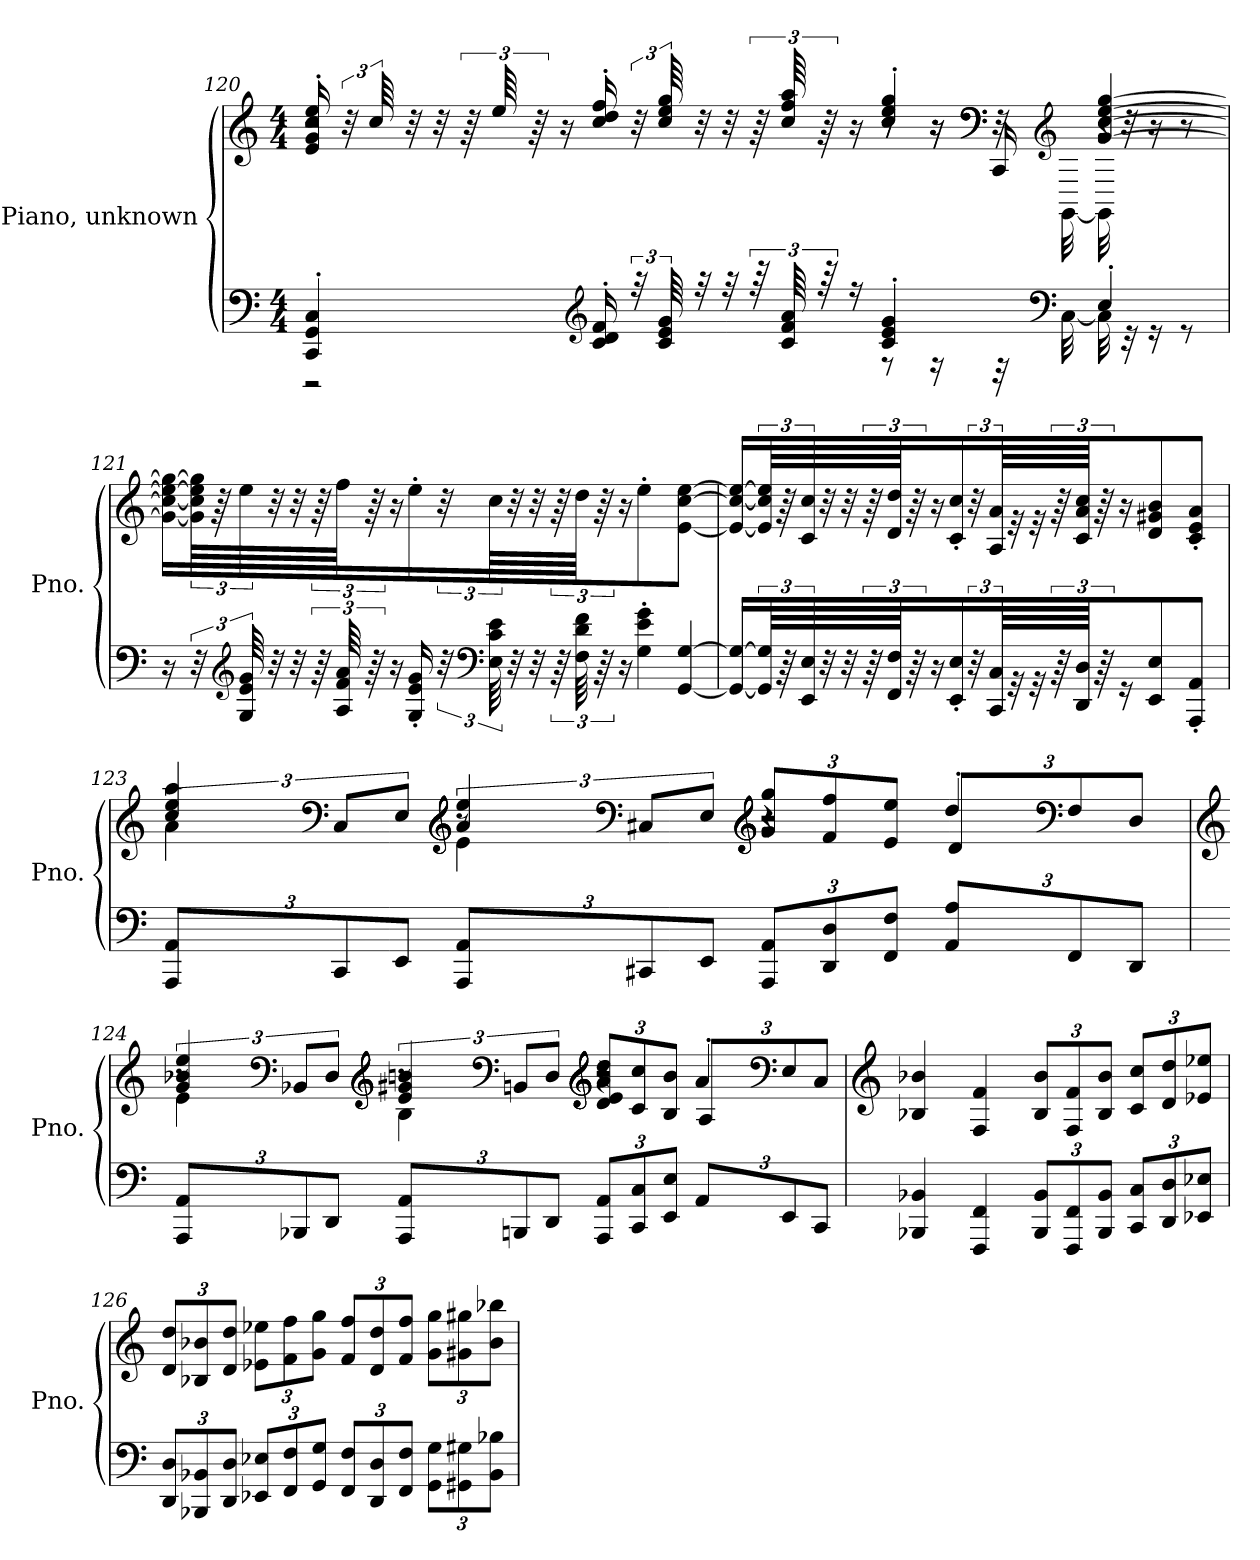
**kern	**kern
*part1	*part1
*staff2	*staff1
*I"Piano, unknown	*
*I'Pno.	*
!!LO:LB:g=z
*clefF4	*clefG2
*k[]	*k[]
*M4/4	*M4/4
=120	=120
*^	*^
*	*	*	*^
4CC/' 4GG/' 4C/'	2r	16e/' 16g/' 16cc/' 16ee/'	2r	2r
.	.	48r	.	.
.	.	96cc/	.	.
.	.	32r	.	.
.	.	32r	.	.
.	.	96r	.	.
.	.	96ee/	.	.
.	.	96r	.	.
.	.	16r	.	.
*clefG2	*	*	*	*
16c/' 16d/' 16f/'	.	16cc/' 16dd/' 16ff/'	.	.
48r	.	48r	.	.
96c/ 96e/ 96g/	.	96cc/ 96ee/ 96gg/	.	.
32r	.	32r	.	.
32r	.	32r	.	.
96r	.	96r	.	.
96c/ 96f/ 96a/	.	96cc/ 96ff/ 96aa/	.	.
96r	.	96r	.	.
16r	.	16r	.	.
4c/' 4e/' 4g/'	8r	4cc/' 4ee/' 4gg/'	8r	8r
.	16r	.	16r	16r
*	*	*clefF4	*	*
.	32r	.	32r	16CC/
*clefF4	*	*clefG2	*	*
.	[32C\	.	[32GG\	.
4E'/	32C\]	[4g/ [4cc/ [4ee/ [4gg/	32GG\]	4r
.	32r	.	32r	.
.	16r	.	16r	.
.	8r	.	8r	.
*v	*v	*	*	*
*	*v	*v	*v
!!LO:PB:g=z
=121	=121
16r	16g\_ 16cc\_ 16ee\_ 16gg\_LL
48r	96g\] 96cc\] 96ee\] 96gg\]JJkk
.	96r
*clefG2	*
96G/ 96e/ 96g/	96ee\
32r	32r
32r	32r
96r	96r
96A/ 96f/ 96a/	96ff\
96r	96r
16r	16r
16G/' 16e/' 16g/'	16ee'\
48r	48r
*clefF4	*
96E\ 96c\ 96e\	96cc\
32r	32r
32r	32r
96r	96r
96F\ 96d\ 96f\	96dd\
96r	96r
16r	16r
4G\' 4e\' 4g\'	4ee'\
[4GG/ [4G/	[4e/ [4cc/ [4ee/
!!LO:LB:g=z
=122	=122
16GG/_ 16G/_LL	16e/_ 16cc/_ 16ee/_LL
96GG/] 96G/]JJkk	96e/] 96cc/] 96ee/]JJkk
96r	96r
96EE/ 96E/	96c/ 96cc/
32r	32r
32r	32r
96r	96r
96FF/ 96F/	96d/ 96dd/
96r	96r
16r	16r
16EE/' 16E/'	16c/' 16cc/'
48r	48r
96CC/ 96C/	96A/ 96a/
32r	32r
32r	32r
96r	96r
96DD/ 96D/	96c/ 96a/ 96cc/
96r	96r
16r	16r
4EE/ 4E/	4d/ 4g#X/ 4b/
4AAA/' 4AA/'	4c/' 4e/' 4a/'
!!LO:LB:g=z
=123	=123
*Xbrackettup	*
*	*^
*	*	*^
12AAA/ 12AA/L	4cc/ 4ee/ 4aa/	4a\	12r
*	*clefF4	*	*
12CC/	.	.	12C/L
12EE/J	.	.	12E/J
*	*clefG2	*	*
12AAA/ 12AA/L	4a/ 4ee/	4e\	12r
*	*clefF4	*	*
12CC#X/	.	.	12C#X/L
12EE/J	.	.	12E/J
*	*clefG2	*	*
*	*	*	*Xbrackettup
12AAA/ 12AA/L	4r	2r	12g/ 12gg/L
12DD/ 12D/	.	.	12f/ 12ff/
12FF/ 12F/J	.	.	12e/ 12ee/J
12AA/ 12A/L	4dd'/	.	12d/L
*	*clefF4	*	*
12FF/	.	.	12F/
12DD/J	.	.	12D/J
!!LO:LB:g=z	!!	!!
=124	=124	=124	=124
*	*clefG2	*	*
*	*	*	*brackettup
12AAA/ 12AA/L	4g/ 4b-X/ 4ee/	4e\	12r
*	*clefF4	*	*
12BBB-X/	.	.	12BB-X/L
12DD/J	.	.	12D/J
*	*clefG2	*	*
12AAA/ 12AA/L	4e/ 4g#X/ 4bn/	4B\	12r
*	*clefF4	*	*
12BBBn/	.	.	12BBn/L
12DD/J	.	.	12D/J
*	*clefG2	*	*
*	*	*	*Xbrackettup
12AAA/ 12AA/L	4r	2r	12d/ 12e/ 12a/ 12dd/L
12CC/ 12C/	.	.	12c/ 12cc/
12EE/ 12E/J	.	.	12B/ 12b/J
12AA/L	4a'/	.	12A/L
*	*clefF4	*	*
12EE/	.	.	12E/
12CC/J	.	.	12C/J
*	*v	*v	*v
=125	=125
*	*clefG2
4BBB-X/ 4BB-X/	4B-X/ 4b-X/
4FFF/ 4FF/	4F/ 4f/
12BBB-/ 12BB-/L	12B-/ 12b-/L
12FFF/ 12FF/	12F/ 12f/
12BBB-/ 12BB-/J	12B-/ 12b-/J
12CC/ 12C/L	12c/ 12cc/L
12DD/ 12D/	12d/ 12dd/
12EE-X/ 12E-X/J	12e-X/ 12ee-X/J
!!LO:LB:g=z
=126	=126
12DD/ 12D/L	12d/ 12dd/L
12BBB-X/ 12BB-X/	12B-X/ 12b-X/
12DD/ 12D/J	12d/ 12dd/J
12EE-X/ 12E-X/L	12e-X\ 12ee-X\L
12FF/ 12F/	12f\ 12ff\
12GG/ 12G/J	12g\ 12gg\J
12FF/ 12F/L	12f/ 12ff/L
12DD/ 12D/	12d/ 12dd/
12FF/ 12F/J	12f/ 12ff/J
12GG\ 12G\L	12g\ 12gg\L
12GG#X\ 12G#X\	12g#X\ 12gg#X\
12BB-\ 12B-X\J	12b-\ 12bb-X\J
=	=
*-	*-
